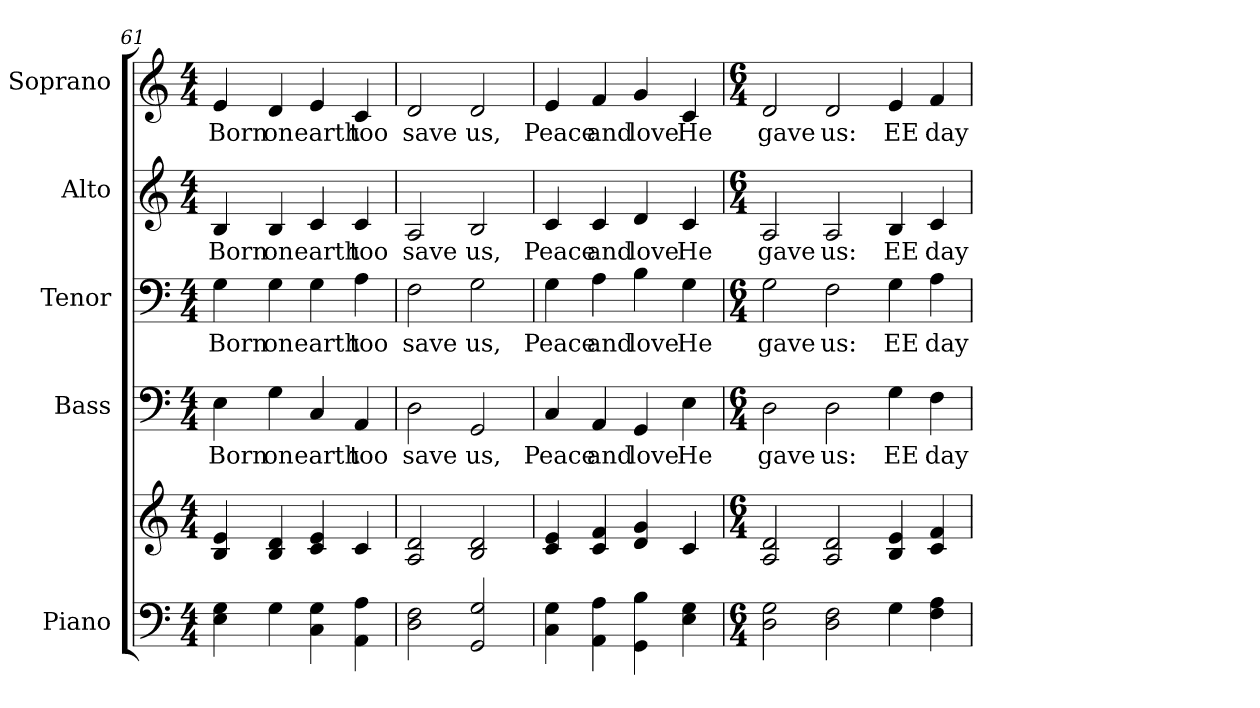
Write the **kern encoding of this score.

**kern	**kern	**kern	**text	**kern	**text	**kern	**text	**kern	**text
*part5	*part5	*part4	*part4	*part3	*part3	*part2	*part2	*part1	*part1
*staff6	*staff5	*staff4	*staff4	*staff3	*staff3	*staff2	*staff2	*staff1	*staff1
*I"Piano	*	*I"Bass	*	*I"Tenor	*	*I"Alto	*	*I"Soprano	*
*I'Pno.	*	*I'B.	*	*I'T.	*	*I'A.	*	*I'S.	*
!!LO:PB:g=z
*clefF4	*clefG2	*clefF4	*	*clefF4	*	*clefG2	*	*clefG2	*
*k[]	*k[]	*k[]	*	*k[]	*	*k[]	*	*k[]	*
*C:	*C:	*C:	*	*C:	*	*C:	*	*C:	*
*M4/4	*M4/4	*M4/4	*	*M4/4	*	*M4/4	*	*M4/4	*
=61	=61	=61	=61	=61	=61	=61	=61	=61	=61
!	!	!	!LO:LY:b:color=#000000	!	!	!	!	!	!
!	!	!	!	!	!LO:LY:b:color=#000000	!	!	!	!
!	!	!	!	!	!	!	!LO:LY:b:color=#000000	!	!
!	!	!	!	!	!	!	!	!	!LO:LY:b:color=#000000
4Ei\ 4Gi	4Bi/ 4ei	4Ei\	Born	4Gi\	Born	4Bi/	Born	4ei/	Born
!	!	!	!LO:LY:b:color=#000000	!	!	!	!	!	!
!	!	!	!	!	!LO:LY:b:color=#000000	!	!	!	!
!	!	!	!	!	!	!	!LO:LY:b:color=#000000	!	!
!	!	!	!	!	!	!	!	!	!LO:LY:b:color=#000000
4Gi\	4Bi/ 4di	4Gi\	on	4Gi\	on	4Bi/	on	4di/	on
!	!	!	!LO:LY:b:color=#000000	!	!	!	!	!	!
!	!	!	!	!	!LO:LY:b:color=#000000	!	!	!	!
!	!	!	!	!	!	!	!LO:LY:b:color=#000000	!	!
!	!	!	!	!	!	!	!	!	!LO:LY:b:color=#000000
4Ci\ 4Gi	4ci/ 4ei	4Ci/	earth	4Gi\	earth	4ci/	earth	4ei/	earth
!	!	!	!LO:LY:b:color=#000000	!	!	!	!	!	!
!	!	!	!	!	!LO:LY:b:color=#000000	!	!	!	!
!	!	!	!	!	!	!	!LO:LY:b:color=#000000	!	!
!	!	!	!	!	!	!	!	!	!LO:LY:b:color=#000000
4AAi\ 4Ai	4ci/	4AAi/	too	4Ai\	too	4ci/	too	4ci/	too
=62	=62	=62	=62	=62	=62	=62	=62	=62	=62
!	!	!	!LO:LY:b:color=#000000	!	!	!	!	!	!
!	!	!	!	!	!LO:LY:b:color=#000000	!	!	!	!
!	!	!	!	!	!	!	!LO:LY:b:color=#000000	!	!
!	!	!	!	!	!	!	!	!	!LO:LY:b:color=#000000
2Di\ 2Fi	2Ai/ 2di	2Di\	save	2Fi\	save	2Ai/	save	2di/	save
!	!	!	!LO:LY:b:color=#000000	!	!	!	!	!	!
!	!	!	!	!	!LO:LY:b:color=#000000	!	!	!	!
!	!	!	!	!	!	!	!LO:LY:b:color=#000000	!	!
!	!	!	!	!	!	!	!	!	!LO:LY:b:color=#000000
2GGi/ 2Gi	2Bi/ 2di	2GGi/	us,	2Gi\	us,	2Bi/	us,	2di/	us,
!!LO:PB:g=z
=63	=63	=63	=63	=63	=63	=63	=63	=63	=63
!	!	!	!LO:LY:b:color=#000000	!	!	!	!	!	!
!	!	!	!	!	!LO:LY:b:color=#000000	!	!	!	!
!	!	!	!	!	!	!	!LO:LY:b:color=#000000	!	!
!	!	!	!	!	!	!	!	!	!LO:LY:b:color=#000000
4Ci\ 4Gi	4ci/ 4ei	4Ci/	Peace	4Gi\	Peace	4ci/	Peace	4ei/	Peace
!	!	!	!LO:LY:b:color=#000000	!	!	!	!	!	!
!	!	!	!	!	!LO:LY:b:color=#000000	!	!	!	!
!	!	!	!	!	!	!	!LO:LY:b:color=#000000	!	!
!	!	!	!	!	!	!	!	!	!LO:LY:b:color=#000000
4AAi\ 4Ai	4ci/ 4fi	4AAi/	and	4Ai\	and	4ci/	and	4fi/	and
!	!	!	!LO:LY:b:color=#000000	!	!	!	!	!	!
!	!	!	!	!	!LO:LY:b:color=#000000	!	!	!	!
!	!	!	!	!	!	!	!LO:LY:b:color=#000000	!	!
!	!	!	!	!	!	!	!	!	!LO:LY:b:color=#000000
4GGi\ 4Bi	4di/ 4gi	4GGi/	love	4Bi\	love	4di/	love	4gi/	love
!	!	!	!LO:LY:b:color=#000000	!	!	!	!	!	!
!	!	!	!	!	!LO:LY:b:color=#000000	!	!	!	!
!	!	!	!	!	!	!	!LO:LY:b:color=#000000	!	!
!	!	!	!	!	!	!	!	!	!LO:LY:b:color=#000000
4Ei\ 4Gi	4ci/	4Ei\	He	4Gi\	He	4ci/	He	4ci/	He
=64	=64	=64	=64	=64	=64	=64	=64	=64	=64
*M6/4	*M6/4	*M6/4	*	*M6/4	*	*M6/4	*	*M6/4	*
!	!	!	!LO:LY:b:color=#000000	!	!	!	!	!	!
!	!	!	!	!	!LO:LY:b:color=#000000	!	!	!	!
!	!	!	!	!	!	!	!LO:LY:b:color=#000000	!	!
!	!	!	!	!	!	!	!	!	!LO:LY:b:color=#000000
2Di\ 2Gi	2Ai/ 2di	2Di\	gave	2Gi\	gave	2Ai/	gave	2di/	gave
!	!	!	!LO:LY:b:color=#000000	!	!	!	!	!	!
!	!	!	!	!	!LO:LY:b:color=#000000	!	!	!	!
!	!	!	!	!	!	!	!LO:LY:b:color=#000000	!	!
!	!	!	!	!	!	!	!	!	!LO:LY:b:color=#000000
2Di\ 2Fi	2Ai/ 2di	2Di\	us:	2Fi\	us:	2Ai/	us:	2di/	us:
!	!	!	!LO:LY:b:color=#000000	!	!	!	!	!	!
!	!	!	!	!	!LO:LY:b:color=#000000	!	!	!	!
!	!	!	!	!	!	!	!LO:LY:b:color=#000000	!	!
!	!	!	!	!	!	!	!	!	!LO:LY:b:color=#000000
4Gi\	4Bi/ 4ei	4Gi\	EE	4Gi\	EE	4Bi/	EE	4ei/	EE
!	!	!	!LO:LY:b:color=#000000	!	!	!	!	!	!
!	!	!	!	!	!LO:LY:b:color=#000000	!	!	!	!
!	!	!	!	!	!	!	!LO:LY:b:color=#000000	!	!
!	!	!	!	!	!	!	!	!	!LO:LY:b:color=#000000
4Fi\ 4Ai	4ci/ 4fi	4Fi\	day-	4Ai\	day-	4ci/	day-	4fi/	day-
=	=	=	=	=	=	=	=	=	=
*-	*-	*-	*-	*-	*-	*-	*-	*-	*-
